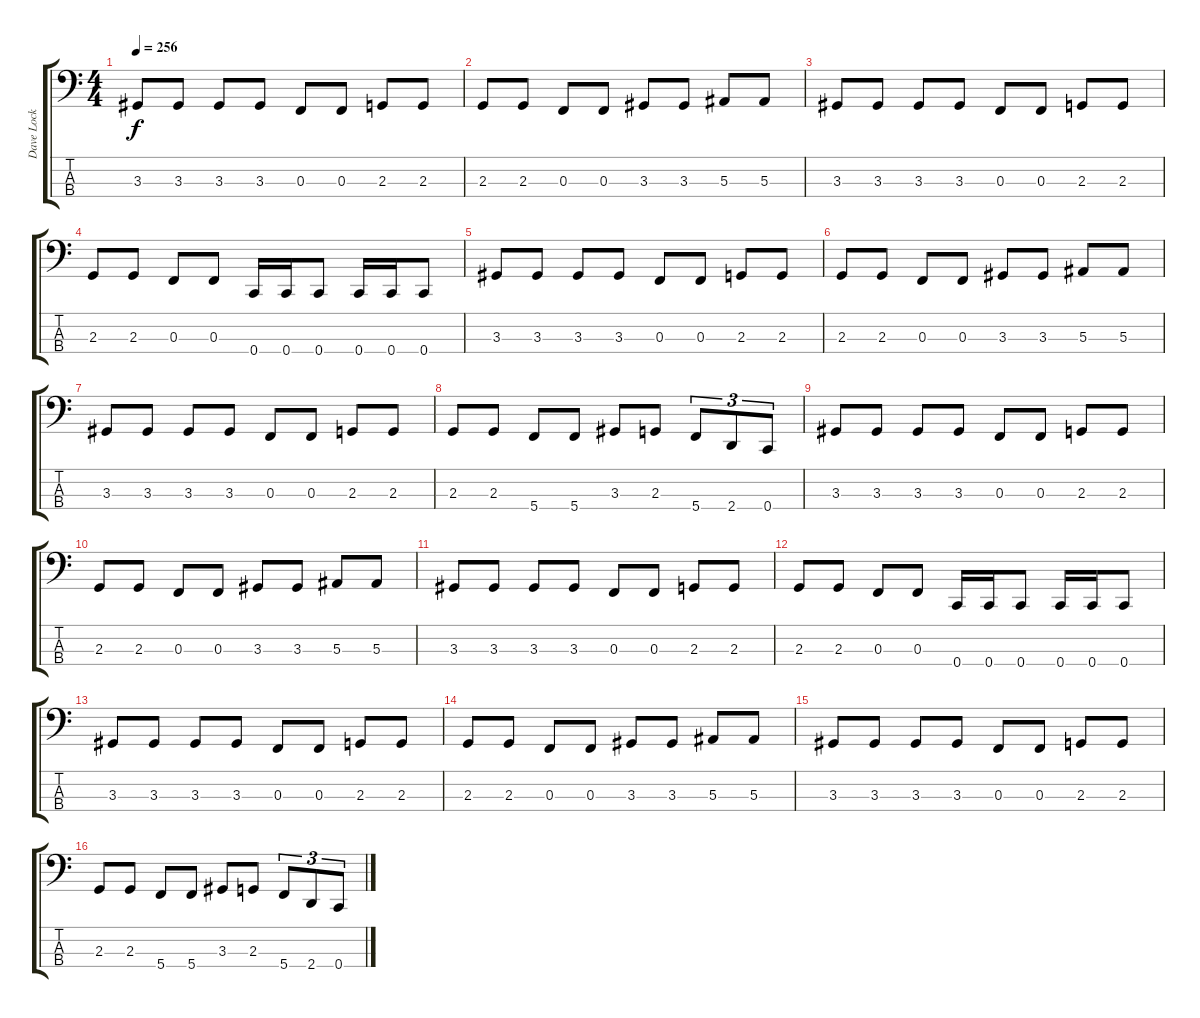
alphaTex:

\track ("Dave Lock (Bass)" "Dave Lock ") {instrument electricbasspick}
\staff {score tabs}
\tuning (Eb2 Bb1 F1 C1) {hide}
\ts (4 4)
\tempo 256
\clef f4
\ks c
3.3.8{dy f} 3.3.8 3.3.8 3.3.8 0.3.8 0.3.8 2.3.8 2.3.8 |
2.3.8 2.3.8 0.3.8 0.3.8 3.3.8 3.3.8 5.3.8 5.3.8 |
3.3.8 3.3.8 3.3.8 3.3.8 0.3.8 0.3.8 2.3.8 2.3.8 |
2.3.8 2.3.8 0.3.8 0.3.8 0.4.16 0.4.16 0.4.8 0.4.16 0.4.16 0.4.8 |
3.3.8 3.3.8 3.3.8 3.3.8 0.3.8 0.3.8 2.3.8 2.3.8 |
2.3.8 2.3.8 0.3.8 0.3.8 3.3.8 3.3.8 5.3.8 5.3.8 |
3.3.8 3.3.8 3.3.8 3.3.8 0.3.8 0.3.8 2.3.8 2.3.8 |
2.3.8 2.3.8 5.4.8 5.4.8 3.3.8 2.3.8 5.4.8{tu (3 2)} 2.4.8{tu (3 2)} 0.4.8{tu (3 2)} |
3.3.8 3.3.8 3.3.8 3.3.8 0.3.8 0.3.8 2.3.8 2.3.8 |
2.3.8 2.3.8 0.3.8 0.3.8 3.3.8 3.3.8 5.3.8 5.3.8 |
3.3.8 3.3.8 3.3.8 3.3.8 0.3.8 0.3.8 2.3.8 2.3.8 |
2.3.8 2.3.8 0.3.8 0.3.8 0.4.16 0.4.16 0.4.8 0.4.16 0.4.16 0.4.8 |
3.3.8 3.3.8 3.3.8 3.3.8 0.3.8 0.3.8 2.3.8 2.3.8 |
2.3.8 2.3.8 0.3.8 0.3.8 3.3.8 3.3.8 5.3.8 5.3.8 |
3.3.8 3.3.8 3.3.8 3.3.8 0.3.8 0.3.8 2.3.8 2.3.8 |
2.3.8 2.3.8 5.4.8 5.4.8 3.3.8 2.3.8 5.4.8{tu (3 2)} 2.4.8{tu (3 2)} 0.4.8{tu (3 2)}
